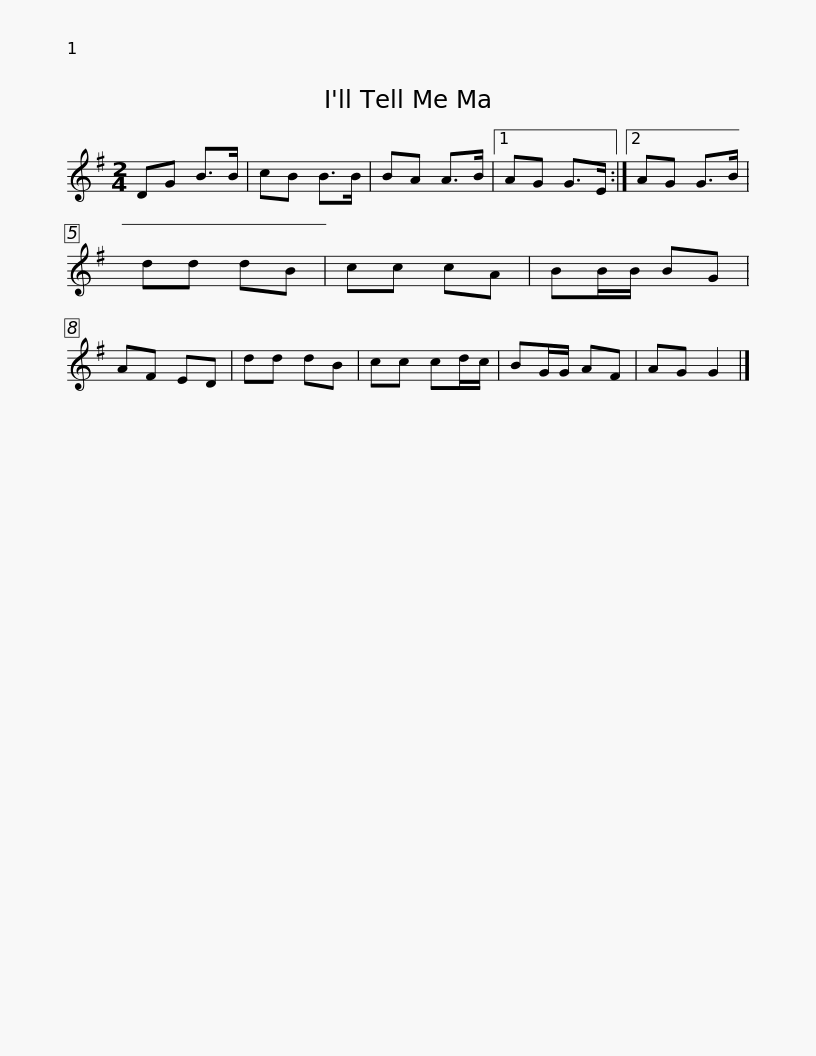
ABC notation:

X:1
L:1/8
M:2/4
I:linebreak $
K:G
V:1 treble
V:1
 DG B>B | cB B>B | BA A>B |1 AG G>E :|2 AG G>B | %5
 dd dB | cc cA | BB/B/ BG | AF ED | dd dB |$ %10
 cc cd/c/ | BG/G/ AF | AG G2 |] %13
